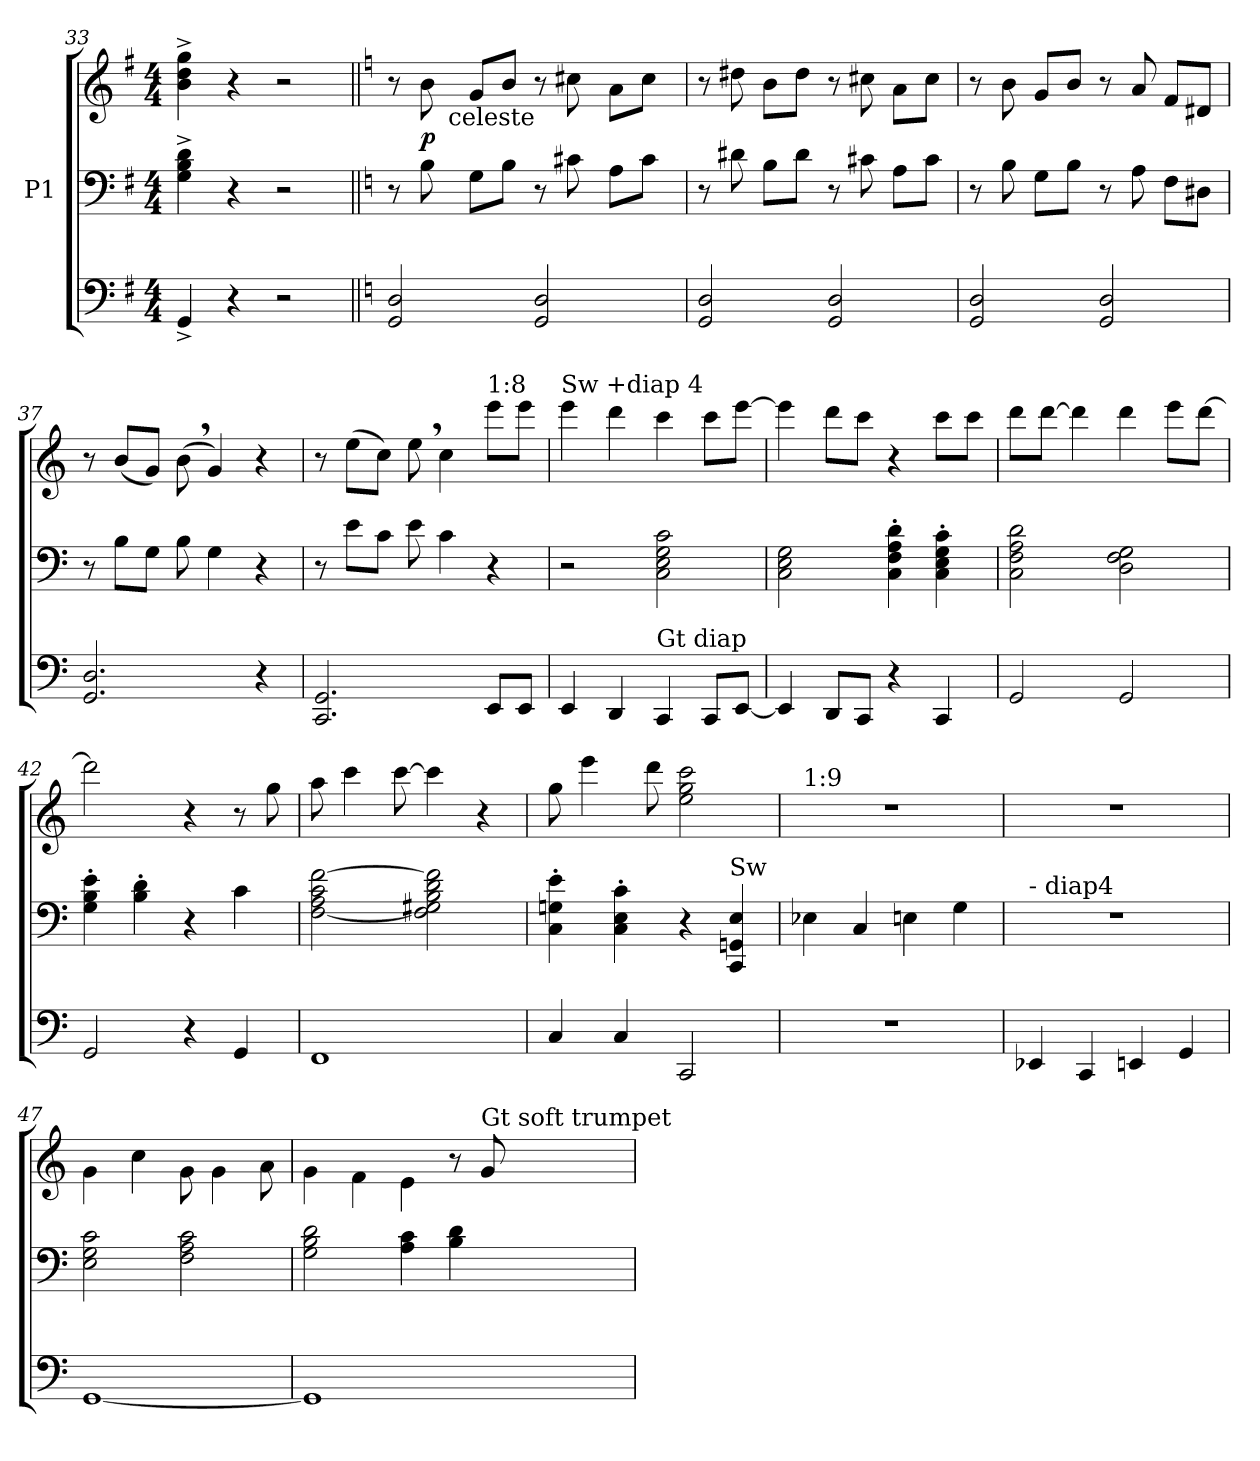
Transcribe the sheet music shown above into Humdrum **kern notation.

**kern	**kern	**kern	**dynam
*part2	*part1	*part1	*part1
*staff3	*staff2	*staff1	*staff1/2
*	*I"P1	*	*
*clefF4	*clefF4	*clefG2	*
*k[f#]	*k[f#]	*k[f#]	*
*G:	*G:	*G:	*
*M4/4	*M4/4	*M4/4	*
=33	=33	=33	=33
4GG^i/	4Gi\^ 4Bi^ 4di^	4bi\^ 4ddi^ 4ggi^	.
4r	4r	4r	.
2r	2r	2r	.
!!LO:LB:g=z
=34||	=34||	=34||	=34||
*k[]	*k[]	*k[]	*
*C:	*C:	*C:	*
!	!	!LO:TX:a:t=1&colon;7	!
!	!	!LO:TX:b:t=Sw	!
*	*	*^	*
2GGi/ 2Di	8r	8r	8ryy	.
.	8Bi\	8bi\	32ryy	p
.	.	.	64...ryy	.
!	!	!	!LO:TX:b:t=celeste	!
.	.	.	2ryy	.
.	8Gi\L	8gi/L	.	.
.	8Bi\J	8bi/J	.	.
2GGi/ 2Di	8r	8r	.	.
.	8c#Xi\	8cc#Xi\	.	.
.	.	.	4ryy	.
.	8Ai\L	8ai\L	.	.
.	8c#i\J	8cc#i\J	.	.
.	.	.	16ryy	.
.	.	.	512ryy	.
*	*	*v	*v	*
=35	=35	=35	=35
2GGi/ 2Di	8r	8r	.
.	8d#Xi\	8dd#Xi\	.
.	8Bi\L	8bi\L	.
.	8d#i\J	8dd#i\J	.
2GGi/ 2Di	8r	8r	.
.	8c#Xi\	8cc#Xi\	.
.	8Ai\L	8ai\L	.
.	8c#i\J	8cc#i\J	.
=36	=36	=36	=36
2GGi/ 2Di	8r	8r	.
.	8Bi\	8bi\	.
.	8Gi\L	8gi/L	.
.	8Bi\J	8bi/J	.
2GGi/ 2Di	8r	8r	.
.	8Ai\	8ai/	.
.	8Fi\L	8fi/L	.
.	8D#Xi\J	8d#Xi/J	.
=37	=37	=37	=37
2.GGi/ 2.Di	8r	8r	.
.	8Bi\L	(8bi/L	.
.	8Gi\J	8gi/J)	.
.	8Bi\	(8b,i\	.
.	4Gi\	4gi/)	.
4r	4r	4r	.
=38	=38	=38	=38
2.CCi/ 2.GGi	8r	8r	.
.	8ei\L	(8eei\L	.
.	8ci\J	8cci\J)	.
.	8ei\	8ee,i\	.
.	4ci\	4cci\	.
!	!	!LO:TX:a:t=1&colon;8	!
8EEi/L	4r	8eeei\L	.
8EEi/J	.	8eeei\J	.
=39	=39	=39	=39
!	!	!LO:TX:a:t=Sw +diap 4	!
4EEi/	2r	4eeei\	.
4DDi/	.	4dddi\	.
!LO:TX:a:t=Gt diap	!	!	!
4CCi/	2Ci\ 2Ei 2Gi 2ci	4ccci\	.
8CCi/L	.	8ccci\L	.
[<8EEi/J	.	[>8eeei\J	.
=40	=40	=40	=40
4EEi/]	2Ci\ 2Ei 2Gi	4eeei\]	.
8DDi/L	.	8dddi\L	.
8CCi/J	.	8ccci\J	.
4r	4Ci\' 4Fi' 4Ai' 4di'	4r	.
4CCi/	4Ci\' 4Ei' 4Gi' 4ci'	8ccci\L	.
.	.	8ccci\J	.
=41	=41	=41	=41
2GGi/	2Ci\ 2Fi 2Ai 2di	8dddi\L	.
.	.	[>8dddi\J	.
.	.	4dddi\]	.
2GGi/	2Di\ 2Fi 2Gi	4dddi\	.
.	.	8eeei\L	.
.	.	[>8dddi\J	.
=42	=42	=42	=42
2GGi/	4Gi\' 4Bi' 4ei'	2dddi\]	.
.	4Bi\' 4di'	.	.
4r	4r	4r	.
4GGi/	4ci\	8r	.
.	.	8ggi\	.
=43	=43	=43	=43
1FFi	[<2Fi\ 2Ai 2ci [>2fi	8aai\	.
.	.	4ccci\	.
.	.	[>8ccci\	.
.	2Fi\] 2G#Xi 2Bi 2di 2fi]	4ccci\]	.
.	.	4r	.
=44	=44	=44	=44
4Ci/	4Ci\' 4Gni' 4ei'	8ggi\	.
.	.	4eeei\	.
4Ci/	4Ci\' 4Ei' 4ci'	.	.
.	.	8dddi\	.
2CCi/	4r	2eei\ 2ggi 2ccci	.
!	!LO:TX:a:t=Sw	!	!
.	4CCi/ 4GGni 4Ei	.	.
=45	=45	=45	=45
!	!	!LO:TX:a:t=1&colon;9	!
1r	4E-Xi\	1r	.
.	4Ci/	.	.
.	4Eni\	.	.
.	4Gi\	.	.
=46	=46	=46	=46
!	!LO:TX:a:t=- diap4	!	!
4EE-Xi/	1r	1r	.
4CCi/	.	.	.
4EEni/	.	.	.
4GGi/	.	.	.
!!LO:LB:g=z
=47	=47	=47	=47
[<1GGi	2Ei\ 2Gi 2ci	4gi\	.
.	.	4cci\	.
.	2Fi\ 2Ai 2ci	8gi\	.
.	.	4gi\	.
.	.	8ai\	.
=48	=48	=48	=48
1GGi]	2Gi\ 2Bi 2di	4gi\	.
.	.	4fi\	.
.	4Ai\ 4ci	4ei\	.
.	4Bi\ 4di	8r	.
!	!	!LO:TX:a:t=Gt soft trumpet	!
.	.	8gi/	.
=	=	=	=
*-	*-	*-	*-
